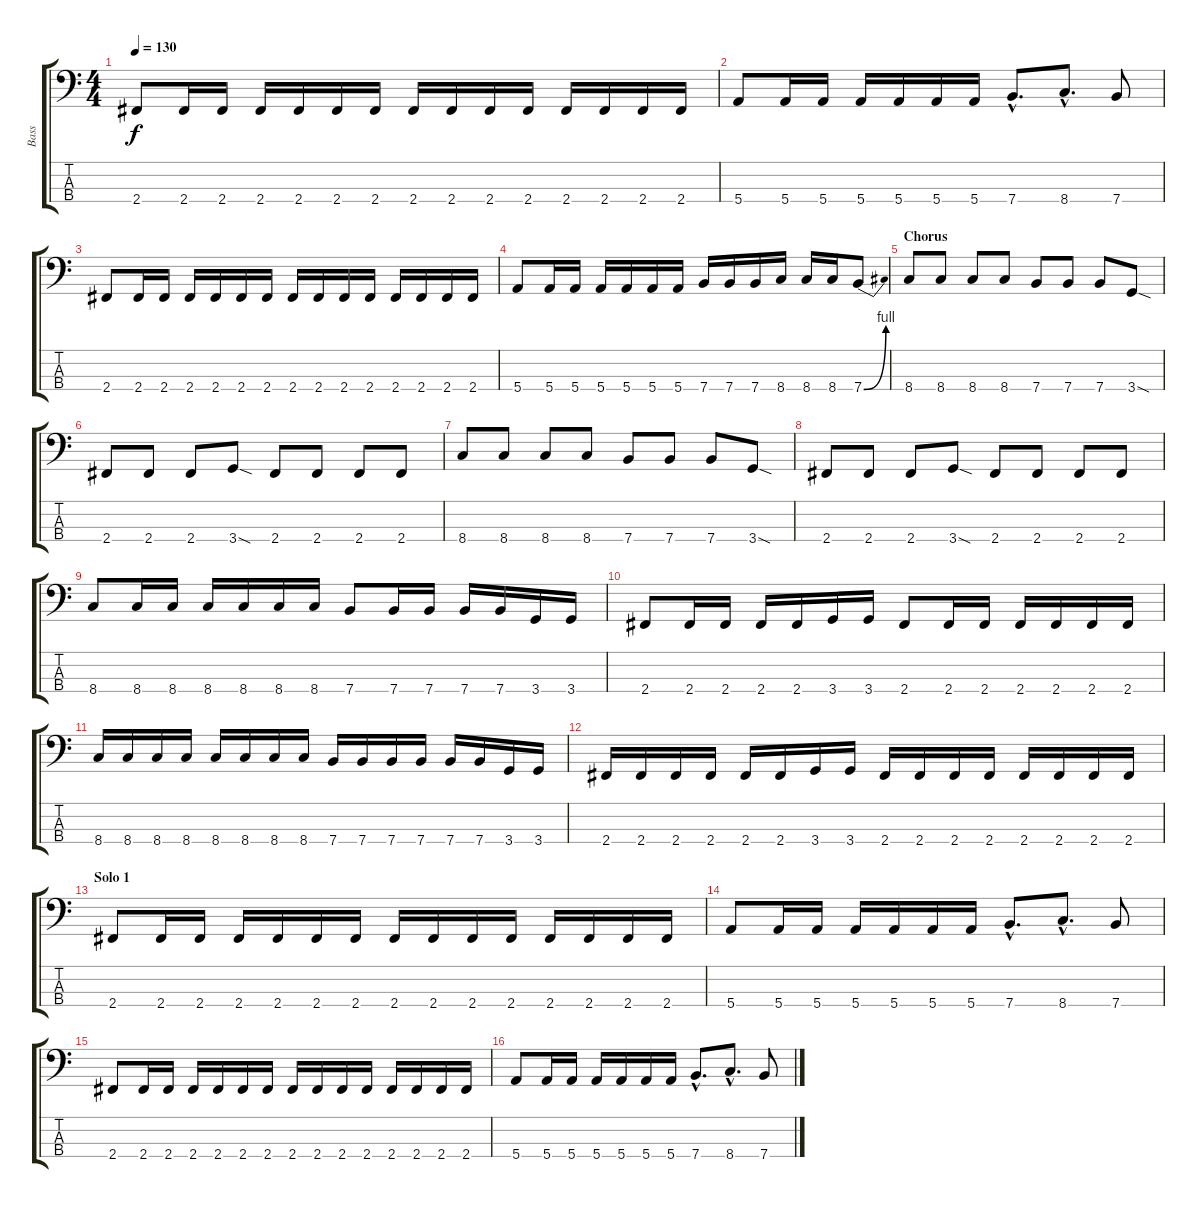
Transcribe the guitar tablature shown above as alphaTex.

\track ("Bass" "Bass") {instrument electricbasspick}
\staff {score tabs}
\tuning (G2 D2 A1 E1) {hide}
\ts (4 4)
\tempo 130
\clef f4
\ks c
2.4.8{dy f} 2.4.16 2.4.16 2.4.16 2.4.16 2.4.16 2.4.16 2.4.16 2.4.16 2.4.16 2.4.16 2.4.16 2.4.16 2.4.16 2.4.16 |
5.4.8 5.4.16 5.4.16 5.4.16 5.4.16 5.4.16 5.4.16 7.4{hac}.8{d} 8.4{hac}.8{d} 7.4.8 |
2.4.8 2.4.16 2.4.16 2.4.16 2.4.16 2.4.16 2.4.16 2.4.16 2.4.16 2.4.16 2.4.16 2.4.16 2.4.16 2.4.16 2.4.16 |
5.4.8 5.4.16 5.4.16 5.4.16 5.4.16 5.4.16 5.4.16 7.4.16 7.4.16 7.4.16 8.4.16 8.4.16 8.4.16 7.4{be (bend 0 0 60 4)}.8 |
\section ("" "Chorus")
8.4.8 8.4.8 8.4.8 8.4.8 7.4.8 7.4.8 7.4.8 3.4{sod}.8 |
2.4.8 2.4.8 2.4.8 3.4{sod}.8 2.4.8 2.4.8 2.4.8 2.4.8 |
8.4.8 8.4.8 8.4.8 8.4.8 7.4.8 7.4.8 7.4.8 3.4{sod}.8 |
2.4.8 2.4.8 2.4.8 3.4{sod}.8 2.4.8 2.4.8 2.4.8 2.4.8 |
8.4.8 8.4.16 8.4.16 8.4.16 8.4.16 8.4.16 8.4.16 7.4.8 7.4.16 7.4.16 7.4.16 7.4.16 3.4.16 3.4.16 |
2.4.8 2.4.16 2.4.16 2.4.16 2.4.16 3.4.16 3.4.16 2.4.8 2.4.16 2.4.16 2.4.16 2.4.16 2.4.16 2.4.16 |
8.4.16 8.4.16 8.4.16 8.4.16 8.4.16 8.4.16 8.4.16 8.4.16 7.4.16 7.4.16 7.4.16 7.4.16 7.4.16 7.4.16 3.4.16 3.4.16 |
2.4.16 2.4.16 2.4.16 2.4.16 2.4.16 2.4.16 3.4.16 3.4.16 2.4.16 2.4.16 2.4.16 2.4.16 2.4.16 2.4.16 2.4.16 2.4.16 |
\section ("" "Solo 1")
2.4.8 2.4.16 2.4.16 2.4.16 2.4.16 2.4.16 2.4.16 2.4.16 2.4.16 2.4.16 2.4.16 2.4.16 2.4.16 2.4.16 2.4.16 |
5.4.8 5.4.16 5.4.16 5.4.16 5.4.16 5.4.16 5.4.16 7.4{hac}.8{d} 8.4{hac}.8{d} 7.4.8 |
2.4.8 2.4.16 2.4.16 2.4.16 2.4.16 2.4.16 2.4.16 2.4.16 2.4.16 2.4.16 2.4.16 2.4.16 2.4.16 2.4.16 2.4.16 |
5.4.8 5.4.16 5.4.16 5.4.16 5.4.16 5.4.16 5.4.16 7.4{hac}.8{d} 8.4{hac}.8{d} 7.4.8
